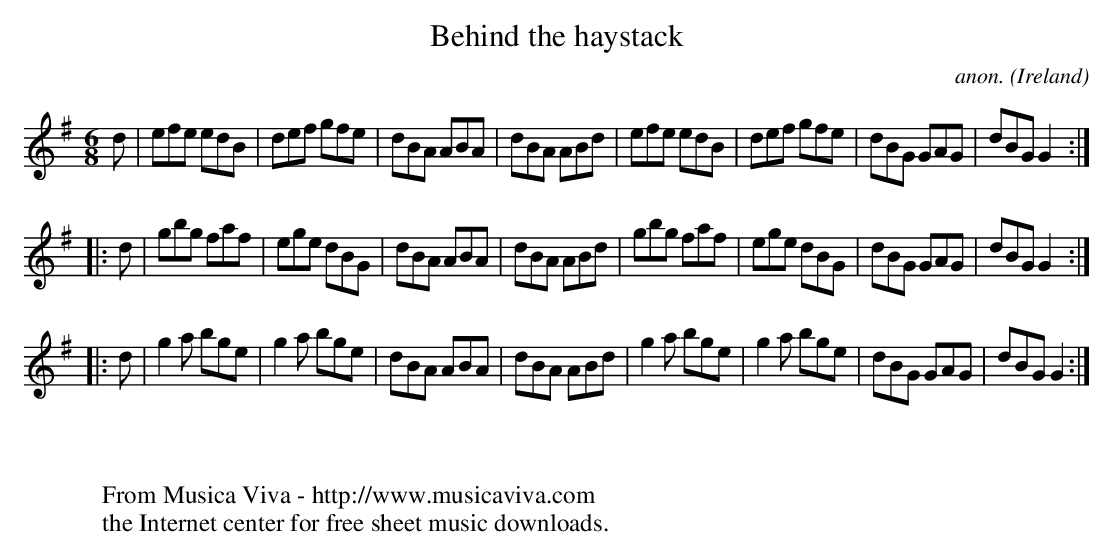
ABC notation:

X:1
T:Behind the haystack
C:anon.
O:Ireland
M:6/8
L:1/8
K:G
d|efe edB|def gfe|dBA ABA|dBA ABd|efe edB|def gfe|dBG GAG|dBG G2:|
|:d|gbg faf|ege dBG|dBA ABA|dBA ABd|gbg faf|ege dBG|dBG GAG|dBG G2:|
|:d|g2a bge|g2a bge|dBA ABA|dBA ABd|g2a bge|g2a bge|dBG GAG|dBG G2:|
W:
W:
W: From Musica Viva - http://www.musicaviva.com
W: the Internet center for free sheet music downloads.
